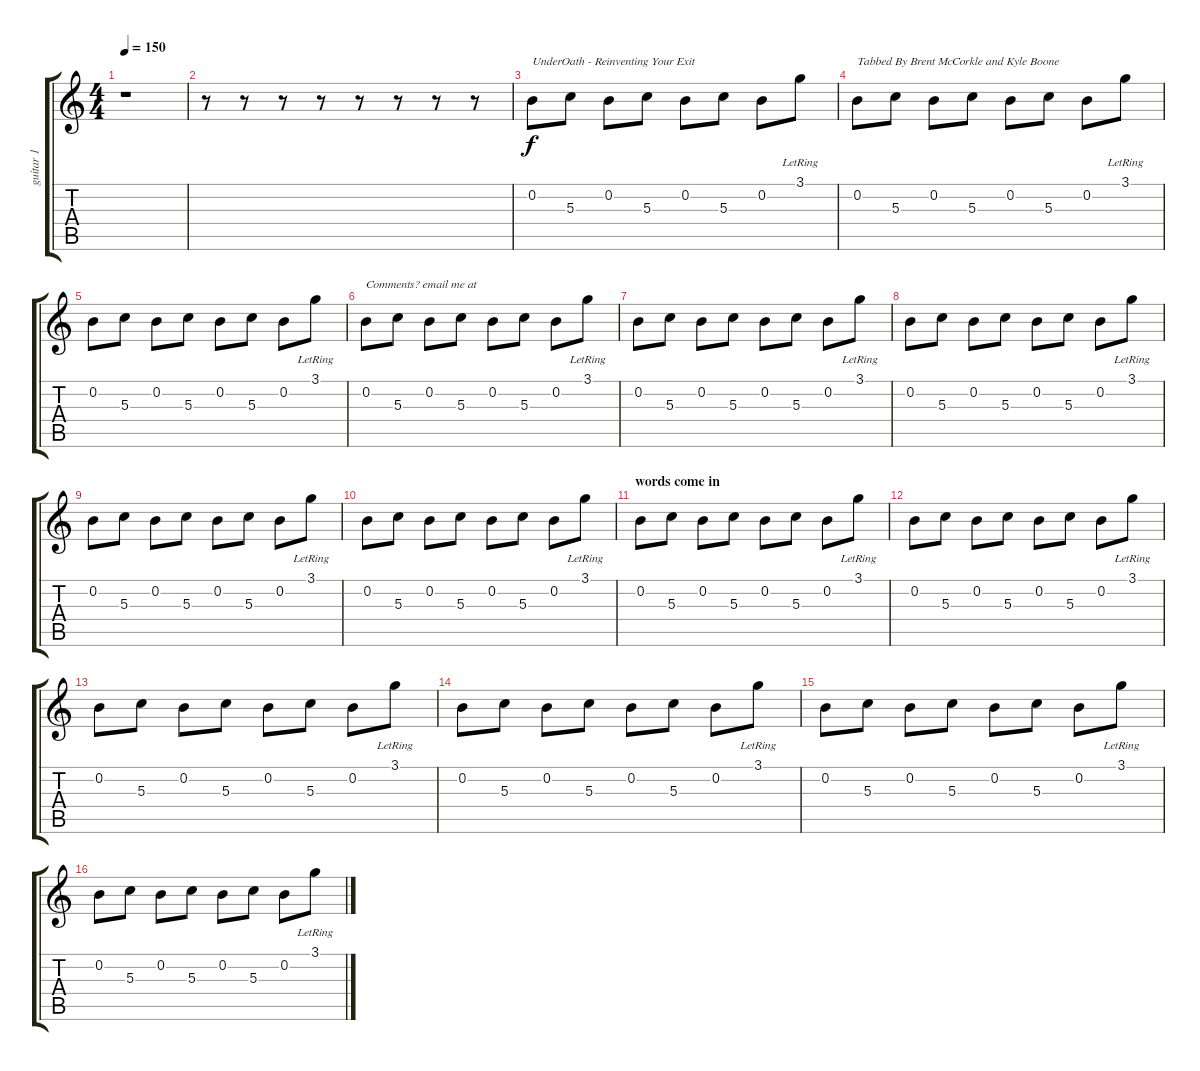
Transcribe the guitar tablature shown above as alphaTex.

\track ("guitar 1" "guitar 1") {instrument overdrivenguitar}
\staff {score tabs}
\tuning (E4 B3 G3 D3 A2 D2) {hide}
\ts (4 4)
\tempo 150
\clef g2
\ks c
r.1{dy f instrument overdrivenguitar} |
r.8 r.8 r.8 r.8 r.8 r.8 r.8 r.8 |
0.2.8{txt "UnderOath - Reinventing Your Exit"} 5.3.8 0.2.8 5.3.8 0.2.8 5.3.8 0.2.8 3.1{lr}.8 |
0.2.8{txt "Tabbed By Brent McCorkle and Kyle Boone"} 5.3.8 0.2.8 5.3.8 0.2.8 5.3.8 0.2.8 3.1{lr}.8 |
0.2.8 5.3.8 0.2.8 5.3.8 0.2.8 5.3.8 0.2.8 3.1{lr}.8 |
0.2.8{txt "Comments? email me at"} 5.3.8 0.2.8 5.3.8 0.2.8 5.3.8 0.2.8 3.1{lr}.8 |
0.2.8 5.3.8 0.2.8 5.3.8 0.2.8 5.3.8 0.2.8 3.1{lr}.8 |
0.2.8 5.3.8 0.2.8 5.3.8 0.2.8 5.3.8 0.2.8 3.1{lr}.8 |
0.2.8 5.3.8 0.2.8 5.3.8 0.2.8 5.3.8 0.2.8 3.1{lr}.8 |
0.2.8 5.3.8 0.2.8 5.3.8 0.2.8 5.3.8 0.2.8 3.1{lr}.8 |
\section ("" "words come in")
0.2.8 5.3.8 0.2.8 5.3.8 0.2.8 5.3.8 0.2.8 3.1{lr}.8 |
0.2.8 5.3.8 0.2.8 5.3.8 0.2.8 5.3.8 0.2.8 3.1{lr}.8 |
0.2.8 5.3.8 0.2.8 5.3.8 0.2.8 5.3.8 0.2.8 3.1{lr}.8 |
0.2.8 5.3.8 0.2.8 5.3.8 0.2.8 5.3.8 0.2.8 3.1{lr}.8 |
0.2.8 5.3.8 0.2.8 5.3.8 0.2.8 5.3.8 0.2.8 3.1{lr}.8 |
0.2.8 5.3.8 0.2.8 5.3.8 0.2.8 5.3.8 0.2.8 3.1{lr}.8
